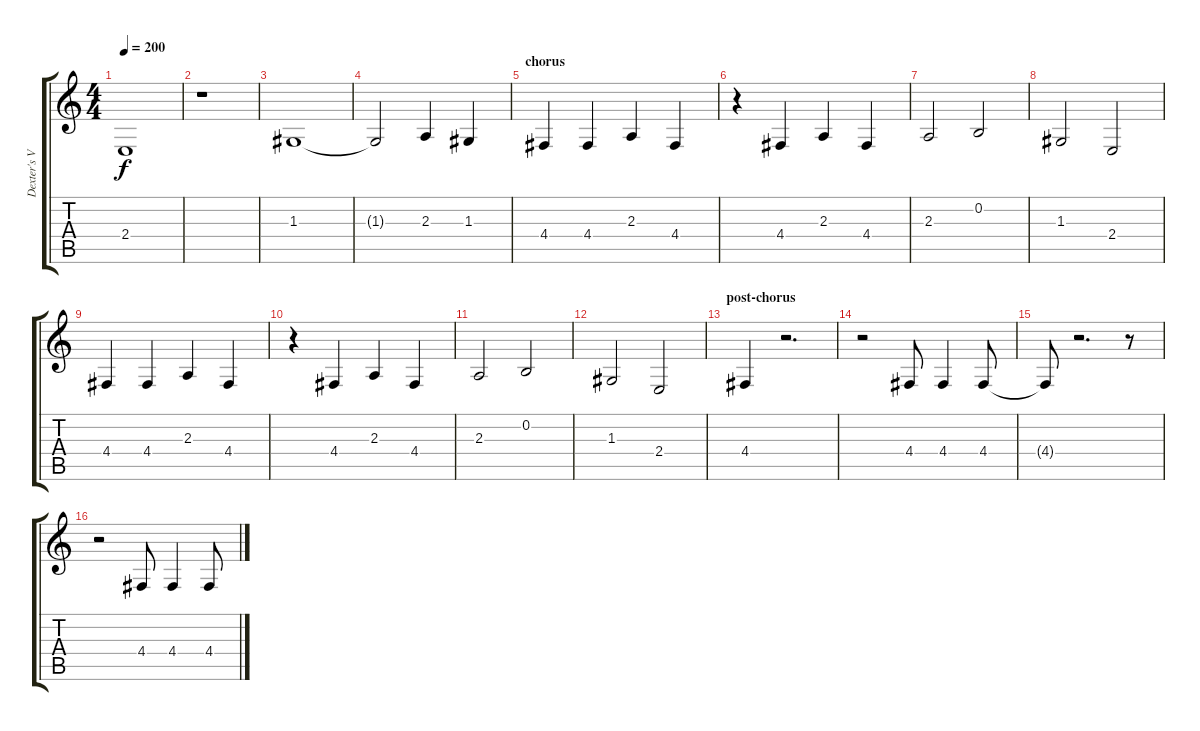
\track ("Dexter's Vocal" "Dexter's V") {instrument oboe}
\staff {score tabs}
\tuning (E4 B3 G3 D3 A2 E2) {hide}
\ts (4 4)
\tempo 200
\clef g2
\ks c
2.4.1{dy f} |
r.1 |
1.3.1 |
1.3{t}.2 2.3.4 1.3.4 |
\section ("" "chorus")
4.4.4 4.4.4 2.3.4 4.4.4 |
r.4 4.4.4 2.3.4 4.4.4 |
2.3.2 0.2.2 |
1.3.2 2.4.2 |
4.4.4 4.4.4 2.3.4 4.4.4 |
r.4 4.4.4 2.3.4 4.4.4 |
2.3.2 0.2.2 |
1.3.2 2.4.2 |
\section ("" "post-chorus")
4.4.4 r.2{d} |
r.2 4.4.8 4.4.4 4.4.8 |
4.4{t}.8 r.2{d} r.8 |
r.2 4.4.8 4.4.4 4.4.8
